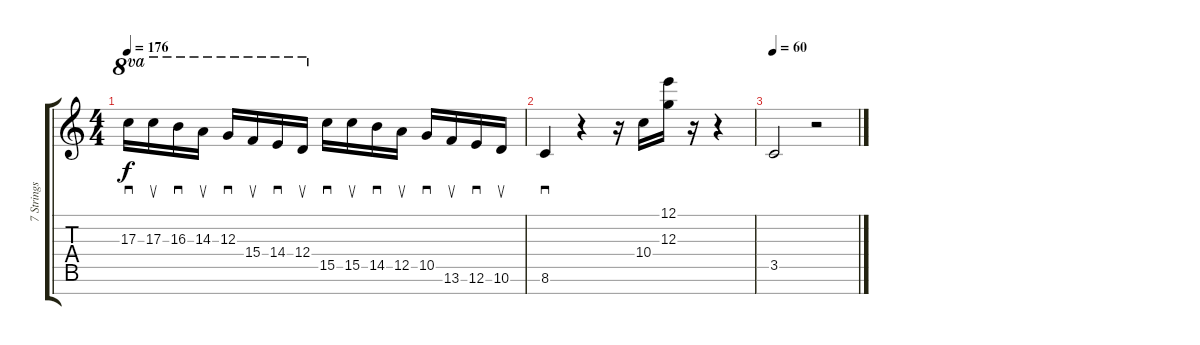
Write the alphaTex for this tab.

\track ("7 Strings vesion" "7 Strings ") {mute instrument overdrivenguitar}
\staff {score tabs}
\tuning (E4 B3 G3 D3 A2 E2 B1) {hide}
\ts (4 4)
\tempo 176
\clef g2
\ks c
17.3.16{sd ot 8va dy f} 17.3.16{su ot 8va} 16.3.16{sd ot 8va} 14.3.16{su ot 8va} 12.3.16{sd ot 8va} 15.4.16{su ot 8va} 14.4.16{sd ot 8va} 12.4.16{su ot 8va} 15.5.16{sd} 15.5.16{su} 14.5.16{sd} 12.5.16{su} 10.5.16{sd} 13.6.16{su} 12.6.16{sd} 10.6.16{su} |
8.6.4{sd} r.4 r.16 10.4.16 (12.1 12.3).16 r.16 r.4 |
\tempo 60
3.5.2 r.2
